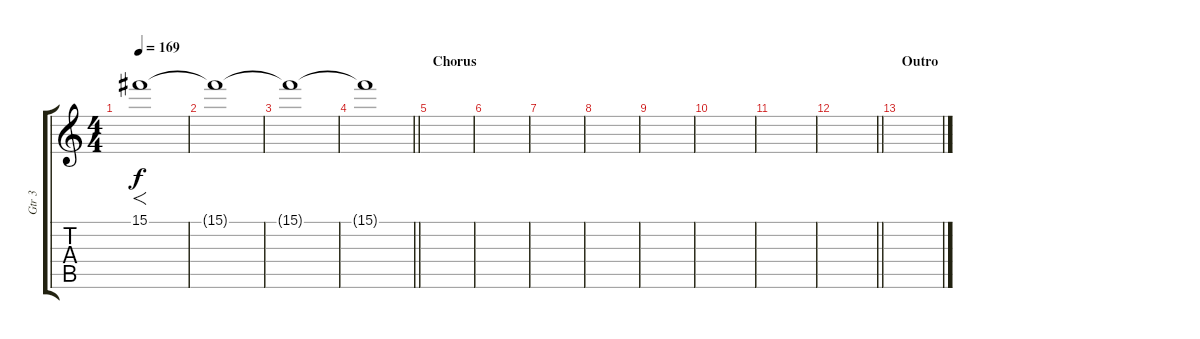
\track ("Gtr 3" "Gtr 3") {instrument distortionguitar}
\staff {score tabs}
\tuning (Eb4 Bb3 Gb3 Db3 Ab2 Eb2) {hide}
\ts (4 4)
\tempo 169
\clef g2
\ks c
15.1.1{f dy f} |
15.1{t}.1 |
15.1{t}.1 |
\barLineRight lightlight
15.1{t}.1 |
\section ("" "Chorus")
|
|
|
|
|
|
|
\barLineRight lightlight
|
\section ("" "Outro")
